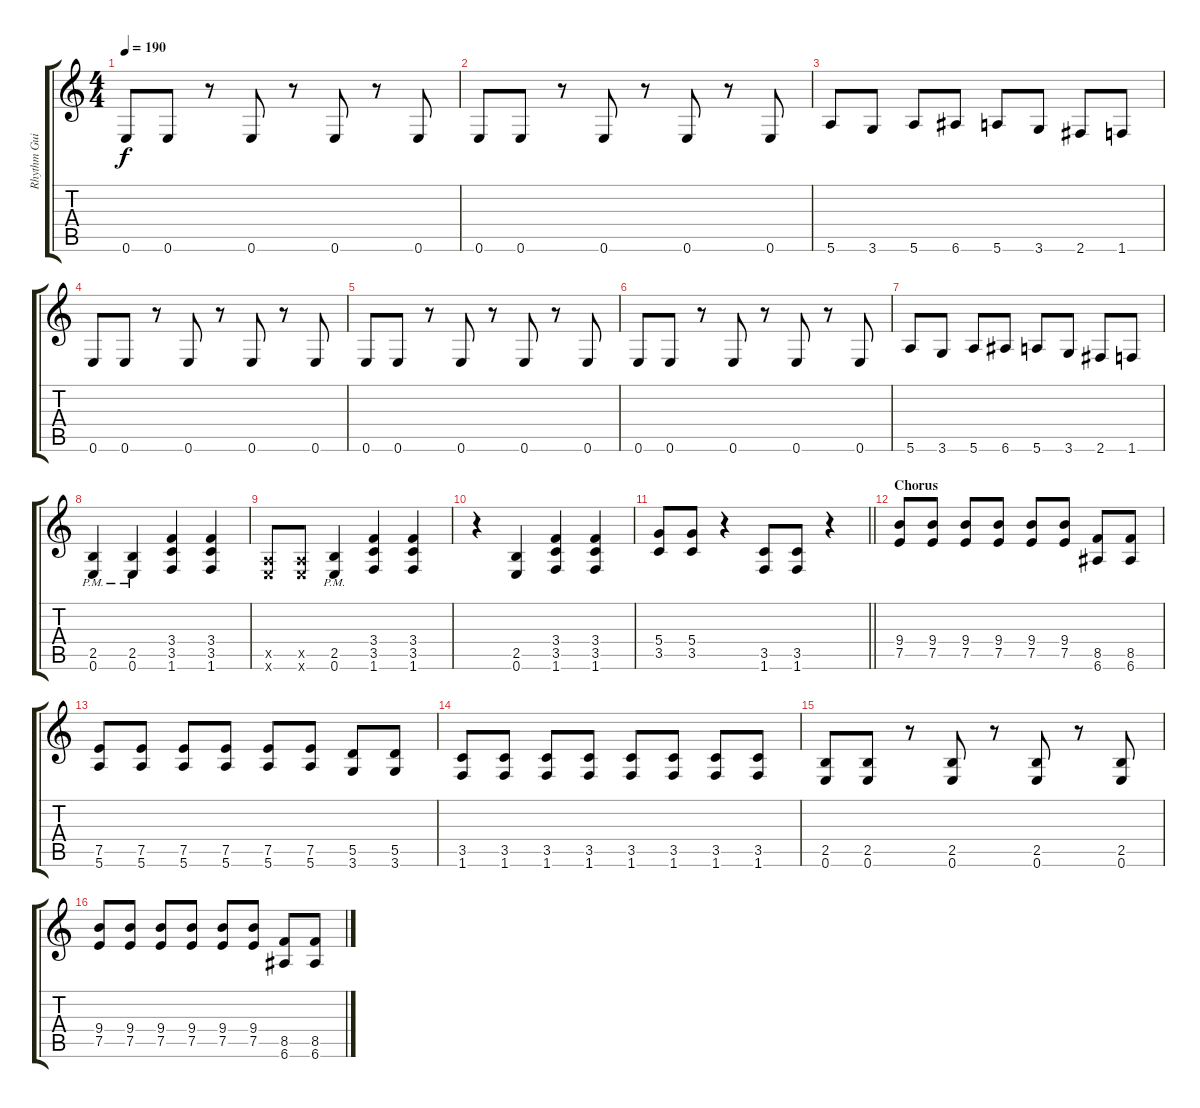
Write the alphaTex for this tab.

\track ("Rhythm Guitar Right" "Rhythm Gui") {instrument overdrivenguitar}
\staff {score tabs}
\tuning (E4 B3 G3 D3 A2 E2) {hide}
\ts (4 4)
\tempo 190
\clef g2
\ks c
0.6.8{dy f} 0.6.8 r.8 0.6.8 r.8 0.6.8 r.8 0.6.8 |
0.6.8 0.6.8 r.8 0.6.8 r.8 0.6.8 r.8 0.6.8 |
5.6.8 3.6.8 5.6.8 6.6.8 5.6.8 3.6.8 2.6.8 1.6.8 |
0.6.8 0.6.8 r.8 0.6.8 r.8 0.6.8 r.8 0.6.8 |
0.6.8 0.6.8 r.8 0.6.8 r.8 0.6.8 r.8 0.6.8 |
0.6.8 0.6.8 r.8 0.6.8 r.8 0.6.8 r.8 0.6.8 |
5.6.8 3.6.8 5.6.8 6.6.8 5.6.8 3.6.8 2.6.8 1.6.8 |
(2.5{pm} 0.6).4 (2.5{pm} 0.6).4 (3.4 3.5 1.6).4 (3.4 3.5 1.6).4 |
(0.5{x} 0.6{x}).8 (0.5{x} 0.6{x}).8 (2.5{pm} 0.6).4 (3.4 3.5 1.6).4 (3.4 3.5 1.6).4 |
r.4 (2.5 0.6).4 (3.4 3.5 1.6).4 (3.4 3.5 1.6).4 |
\barLineRight lightlight
(5.4 3.5).8 (5.4 3.5).8 r.4 (3.5 1.6).8 (3.5 1.6).8 r.4 |
\section ("" "Chorus")
(9.4 7.5).8 (9.4 7.5).8 (9.4 7.5).8 (9.4 7.5).8 (9.4 7.5).8 (9.4 7.5).8 (8.5 6.6).8 (8.5 6.6).8 |
(7.5 5.6).8 (7.5 5.6).8 (7.5 5.6).8 (7.5 5.6).8 (7.5 5.6).8 (7.5 5.6).8 (5.5 3.6).8 (5.5 3.6).8 |
(3.5 1.6).8 (3.5 1.6).8 (3.5 1.6).8 (3.5 1.6).8 (3.5 1.6).8 (3.5 1.6).8 (3.5 1.6).8 (3.5 1.6).8 |
(2.5 0.6).8 (2.5 0.6).8 r.8 (2.5 0.6).8 r.8 (2.5 0.6).8 r.8 (2.5 0.6).8 |
(9.4 7.5).8 (9.4 7.5).8 (9.4 7.5).8 (9.4 7.5).8 (9.4 7.5).8 (9.4 7.5).8 (8.5 6.6).8 (8.5 6.6).8
